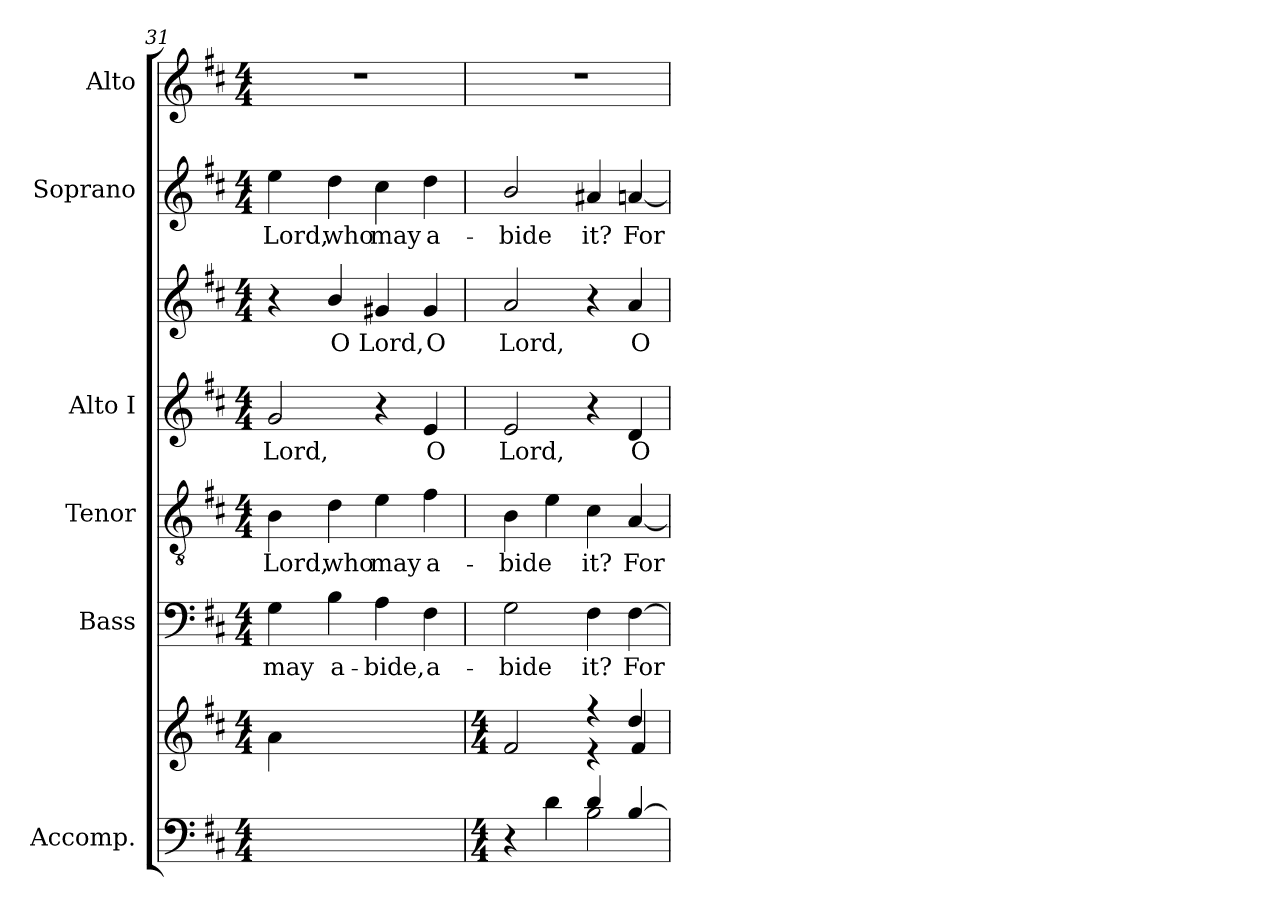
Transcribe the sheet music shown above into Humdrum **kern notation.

**kern	**kern	**kern	**text	**kern	**text	**kern	**text	**kern	**text	**kern	**text	**kern
*part6	*part6	*part5	*part5	*part4	*part4	*part3	*part3	*part3	*part3	*part2	*part2	*part1
*staff8	*staff7	*staff6	*staff6	*staff5	*staff5	*staff4	*staff4	*staff3	*staff3	*staff2	*staff2	*staff1
*I"Accomp.	*	*I"Bass	*	*I"Tenor	*	*I"Alto I	*	*	*	*I"Soprano	*	*I"Alto
*	*	*I'B	*	*I'T	*	*I'A	*	*	*	*I'S	*	*I'A
*clefF4	*clefG2	*clefF4	*	*clefGv2	*	*clefG2	*	*clefG2	*	*clefG2	*	*clefG2
*k[f#c#]	*k[f#c#]	*k[f#c#]	*	*k[f#c#]	*	*k[f#c#]	*	*k[f#c#]	*	*k[f#c#]	*	*k[f#c#]
*D:	*D:	*D:	*	*D:	*	*D:	*	*D:	*	*D:	*	*D:
*M4/4	*M4/4	*M4/4	*	*M4/4	*	*M4/4	*	*M4/4	*	*M4/4	*	*M4/4
=31	=31	=31	=31	=31	=31	=31	=31	=31	=31	=31	=31	=31
!	!	!	!LO:LY:b	!	!LO:LY:b	!	!LO:LY:b	!	!	!	!LO:LY:b	!
1ryy	4a\	4G	may	4B	Lord,	2g	Lord,	4r	.	4ee	Lord,	1r
!	!	!	!LO:LY:b	!	!LO:LY:b	!	!	!	!LO:LY:b	!	!LO:LY:b	!
.	2.ryy	4B	a-	4d	who	.	.	4b/	O	4dd	who	.
!	!	!	!LO:LY:b	!	!LO:LY:b	!	!	!	!LO:LY:b	!	!LO:LY:b	!
.	.	4A	-bide,	4e	may	4r	.	4g#X	Lord,	4cc#	may	.
!	!	!	!LO:LY:b	!	!LO:LY:b	!	!LO:LY:b	!	!LO:LY:b	!	!LO:LY:b	!
.	.	4F#	a-	4f#	a-	4e	O	4g#	O	4dd	a-	.
!!LO:LB:g=z
=32	=32	=32	=32	=32	=32	=32	=32	=32	=32	=32	=32	=32
*M4/4	*M4/4	*	*	*	*	*	*	*	*	*	*	*
*^	*^	*	*	*	*	*	*	*	*	*	*	*
!	!	!	!	!	!LO:LY:b	!	!LO:LY:b	!	!LO:LY:b	!	!LO:LY:b	!	!LO:LY:b	!
4r	2ryy	2ryy	2f#/	2G	-bide	4B	-bide	2e	Lord,	2a	Lord,	2b/	-bide	1r
4d\	.	.	.	.	.	4e	.	.	.	.	.	.	.	.
!	!	!	!	!	!LO:LY:b	!	!LO:LY:b	!	!	!	!	!	!LO:LY:b	!
4d/	2B\	4r	4r	4F#	it?	4c#	it?	4r	.	4r	.	4a#X	it?	.
!	!	!	!	!	!LO:LY:b	!	!LO:LY:b	!	!LO:LY:b	!	!LO:LY:b	!	!LO:LY:b	!
[4B/	.	4dd/	4f#/	[4F#	For	[4A	For	4d	O	4a	O	[4an	For	.
*v	*v	*	*	*	*	*	*	*	*	*	*	*	*	*
*	*v	*v	*	*	*	*	*	*	*	*	*	*	*
=	=	=	=	=	=	=	=	=	=	=	=	=
*-	*-	*-	*-	*-	*-	*-	*-	*-	*-	*-	*-	*-
